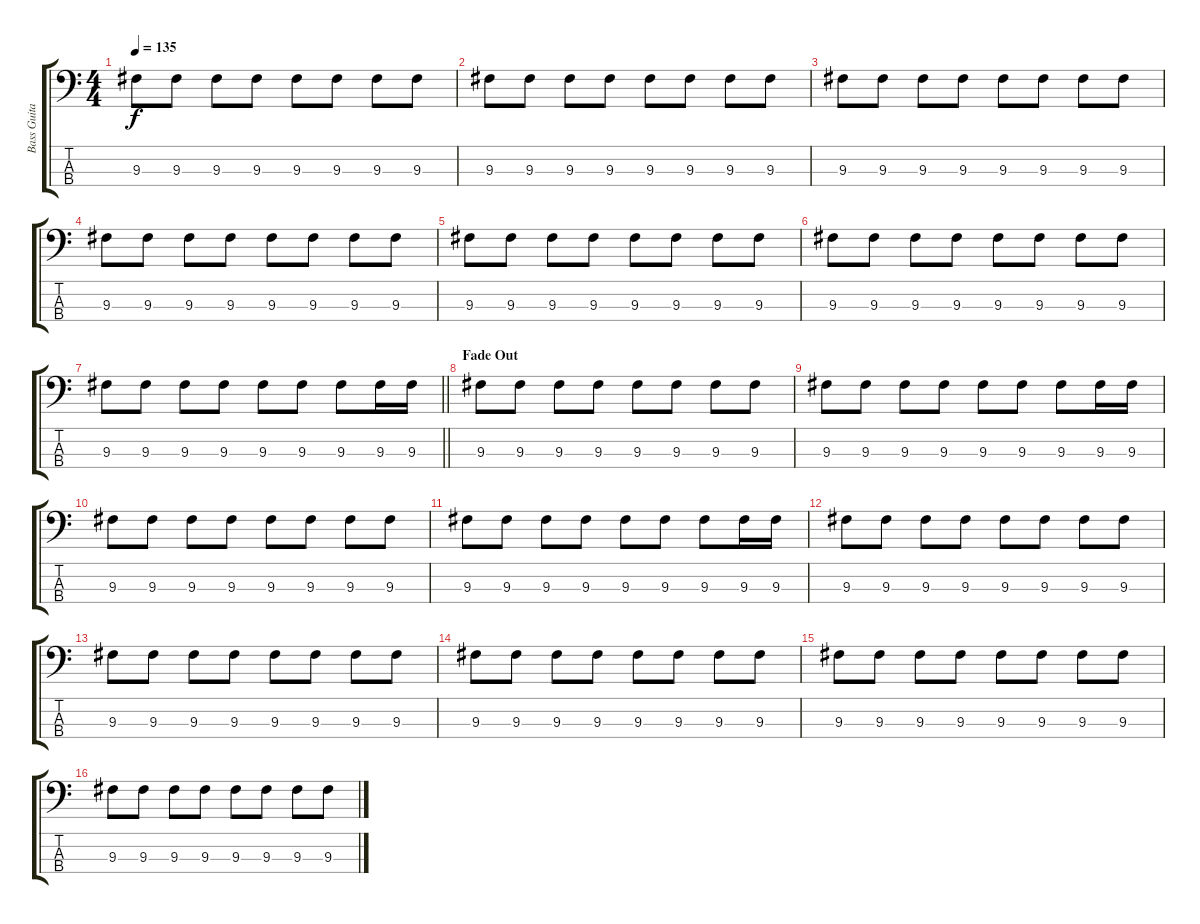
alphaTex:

\track ("Bass Guitar" "Bass Guita") {instrument electricbassfinger}
\staff {score tabs}
\tuning (G2 D2 A1 E1) {hide}
\ts (4 4)
\tempo 135
\clef f4
\ks c
9.3.8{dy f} 9.3.8 9.3.8 9.3.8 9.3.8 9.3.8 9.3.8 9.3.8 |
9.3.8 9.3.8 9.3.8 9.3.8 9.3.8 9.3.8 9.3.8 9.3.8 |
9.3.8 9.3.8 9.3.8 9.3.8 9.3.8 9.3.8 9.3.8 9.3.8 |
9.3.8 9.3.8 9.3.8 9.3.8 9.3.8 9.3.8 9.3.8 9.3.8 |
9.3.8 9.3.8 9.3.8 9.3.8 9.3.8 9.3.8 9.3.8 9.3.8 |
9.3.8 9.3.8 9.3.8 9.3.8 9.3.8 9.3.8 9.3.8 9.3.8 |
\barLineRight lightlight
9.3.8 9.3.8 9.3.8 9.3.8 9.3.8 9.3.8 9.3.8 9.3.16 9.3.16 |
\section ("" "Fade Out")
9.3.8 9.3.8 9.3.8 9.3.8 9.3.8{volume 13} 9.3.8 9.3.8 9.3.8 |
9.3.8 9.3.8 9.3.8 9.3.8 9.3.8{volume 12} 9.3.8 9.3.8 9.3.16 9.3.16 |
9.3.8 9.3.8 9.3.8 9.3.8 9.3.8{volume 11} 9.3.8 9.3.8 9.3.8 |
9.3.8 9.3.8 9.3.8 9.3.8 9.3.8{volume 10} 9.3.8 9.3.8 9.3.16 9.3.16 |
9.3.8 9.3.8 9.3.8 9.3.8 9.3.8{volume 9} 9.3.8 9.3.8 9.3.8 |
9.3.8 9.3.8 9.3.8 9.3.8 9.3.8{volume 8} 9.3.8 9.3.8 9.3.8 |
9.3.8 9.3.8 9.3.8 9.3.8 9.3.8{volume 7} 9.3.8 9.3.8 9.3.8 |
9.3.8 9.3.8 9.3.8 9.3.8 9.3.8{volume 6} 9.3.8 9.3.8 9.3.8 |
9.3.8 9.3.8 9.3.8 9.3.8 9.3.8{volume 4} 9.3.8 9.3.8 9.3.8
